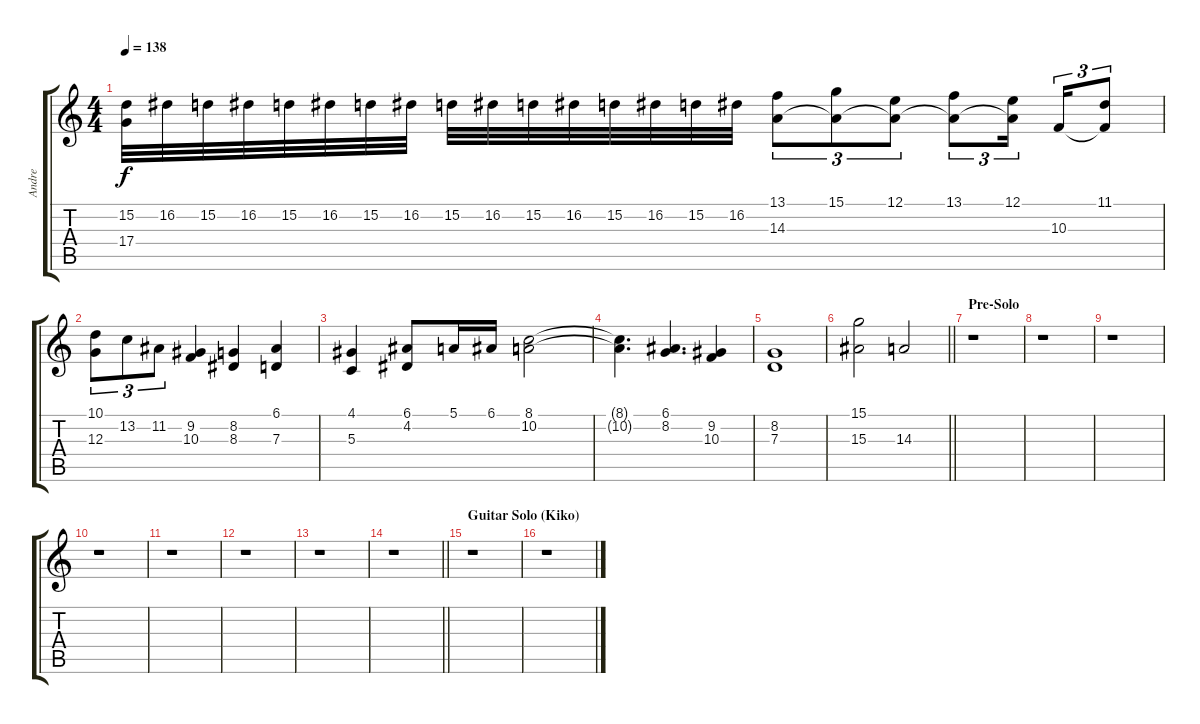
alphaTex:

\track ("Andre" "Andre") {instrument flute}
\staff {score tabs}
\tuning (E4 B3 G3 D3 A2 E2) {hide}
\ts (4 4)
\tempo 138
\clef g2
\ks c
(15.2 17.4).32{dy f instrument clarinet} 16.2.32 15.2.32 16.2.32 15.2.32 16.2.32 15.2.32 16.2.32 15.2.32 16.2.32 15.2.32 16.2.32 15.2.32 16.2.32 15.2.32 16.2.32 (13.1 14.3).8{tu (3 2)} (15.1 14.3{t}).8{tu (3 2)} (12.1 14.3{t}).8{tu (3 2)} (13.1 14.3{t}).8{tu (3 2)} (12.1 14.3{t}).16{tu (3 2)} 10.3.16{tu (3 2)} (11.1 10.3{t}).8{tu (3 2)} |
(10.1 12.3).8{tu (3 2) instrument clarinet} 13.2.8{tu (3 2)} 11.2.8{tu (3 2)} (9.2 10.3).4 (8.2 8.3).4 (6.1 7.3).4 |
(4.1 5.3).4{instrument clarinet} (6.1 4.2).8 5.1.16 6.1.16 (8.1 10.2).2 |
(8.1{t} 10.2{t}).4{d instrument clarinet} (6.1 8.2).4{d} (9.2 10.3).4 |
(8.2 7.3).1{instrument clarinet} |
\barLineRight lightlight
(15.1 15.3).2{instrument clarinet} 14.3.2 |
\section ("" "Pre-Solo")
r.1 |
r.1 |
r.1 |
r.1 |
r.1 |
r.1 |
r.1 |
\barLineRight lightlight
r.1 |
\section ("" "Guitar Solo (Kiko)")
r.1 |
r.1
